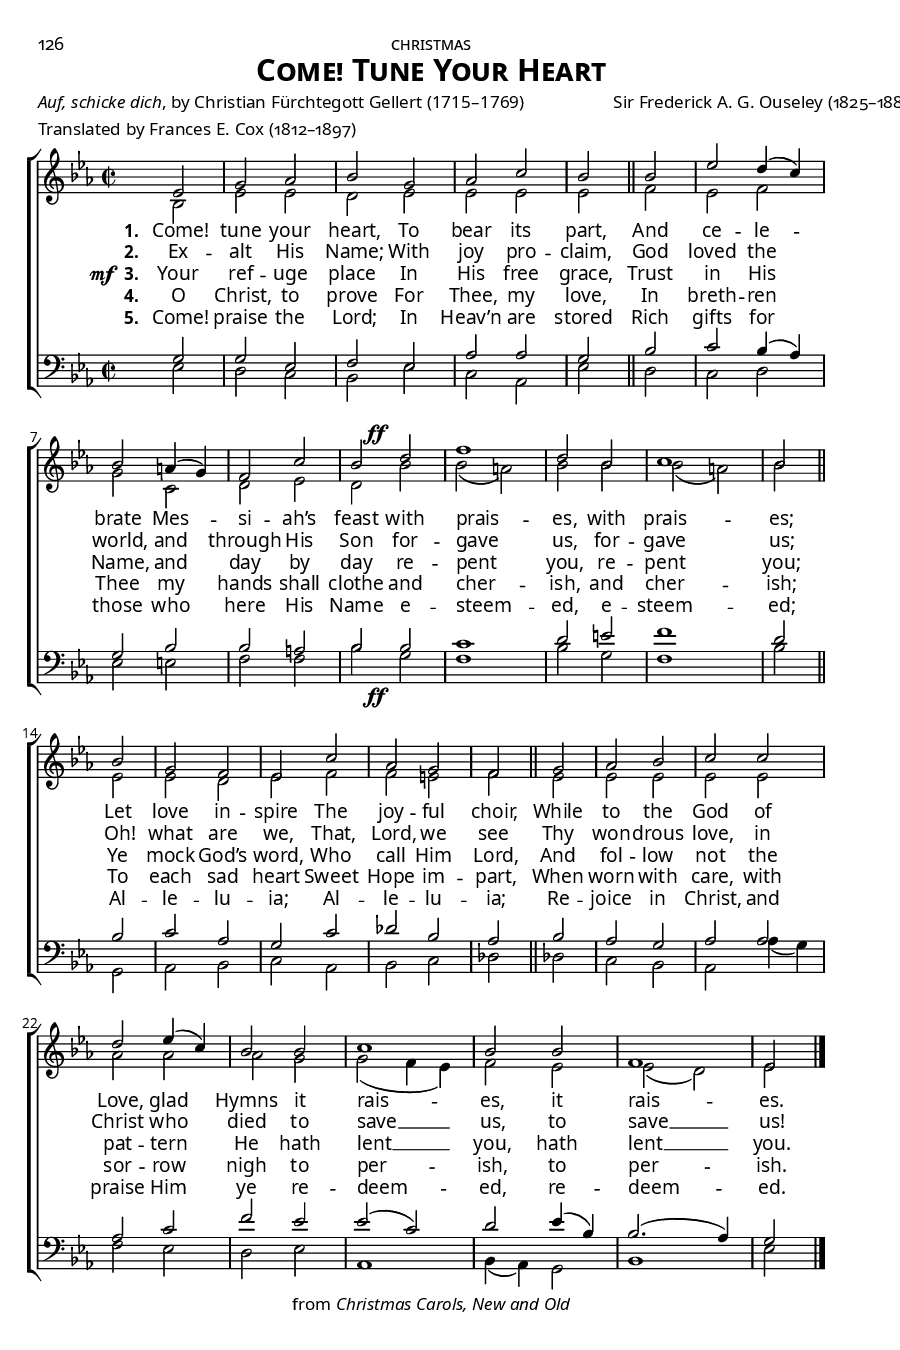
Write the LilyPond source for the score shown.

\version "2.14.2"
\include "util.ly"
\header {
  title = \markup{\override #'(font-name . "Garamond Premier Pro Semibold"){ \abs-fontsize #15 \smallCapsOldStyle"Come! Tune Your Heart"}}
  poet = \markup\concat{\italic"Auf, schicke dich" ", by Christian Fürchtegott Gellert (1715–1769)"}
  meter = \markup\oldStyleNum"Translated by Frances E. Cox (1812–1897)"
  composer = \markup\oldStyleNum"Sir Frederick A. G. Ouseley (1825–1889)"
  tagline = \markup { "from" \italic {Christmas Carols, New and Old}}
}
\paper {
  %print-all-headers = ##t
  paper-height = 9\in
  paper-width = 6\in
  indent = 0\in
  system-system-spacing = #'((basic-distance . 10) (padding . 0))
  system-system-spacing =
    #'((basic-distance . 0)
       (minimum-distance . 0)
       (padding . -5)
       (stretchability . 100))
  ragged-last-bottom = ##f
  ragged-bottom = ##f
  two-sided = ##t
  inner-margin = 0.5\in
  outer-margin = 0.25\in
  top-margin = 0.25\in
  bottom-margin = 0.25\in
  first-page-number = #126
  print-first-page-number = ##t
  headerLine = \markup{\override #'(font-name . "Garamond Premier Pro") \smallCapsOldStyle"christmas"}
  oddHeaderMarkup = \markup\fill-line{
     \override #'(font-name . "Garamond Premier Pro")\abs-fontsize #8.5
     \combine 
        \fill-line{"" \on-the-fly #print-page-number-check-first
        \oldStylePageNum""
        }
        \fill-line{\headerLine}
  }
  evenHeaderMarkup = \markup {
     \override #'(font-name . "Garamond Premier Pro")\abs-fontsize #8.5
     \combine
        \on-the-fly #print-page-number-check-first
        \oldStylePageNum""
        \fill-line{\headerLine}
  }
}
#(set-global-staff-size 15) \paper{ #(define fonts (make-pango-font-tree "GoudyOlSt BT" "Garamond Premier Pro" "Garamond Premier Pro" (/ 15 20))) }
global = {
  \key ees \major
  \time 2/2
  \override DynamicLineSpanner #'staff-padding = #0.0
  \override DynamicLineSpanner #'Y-extent = #'(-0.5 . 0.5)
}

sopMusic = \relative c' {
  \partial 2 ees2 |
  g aes |
  bes g |
  aes c |
  \partial 2 bes \bar "||"
  \partial 2 bes |
  ees d4( c) |
  
  bes2 a4( g) |
  f2 c' |
  <<bes {s4 s^\ff}>> d2 |
  f1 |
  d2 bes |
  c1 |
  \partial 2 bes2 \bar "||" \break
  
  \partial 2 bes2 |
  g f |
  ees c' |
  aes g |
  \partial 2 f2 \bar "||"
  \partial 2 g2 |
  aes bes |
  
  c c d ees4( c) |
  bes2 bes |
  c1 |
  bes2 bes |
  f1 |
  \partial 2 ees2 \bar "|."
}
sopWords = \lyricmode {
  
}

altoMusic = \relative c' {
  bes2 |
  ees ees |
  d ees |
  ees ees |
  ees |
  f |
  ees f |
  
  g c, |
  d ees |
  d bes' |
  bes( a) |
  bes bes |
  bes( a) |
  bes |
  
  ees, |
  ees d |
  ees f |
  f e |
  f |
  ees |
  ees ees |
  
  ees ees |
  aes aes |
  aes g |
  g( f4 ees) |
  f2 ees |
  ees( d) |
  ees2 \bar "|."
}
altoWords = \lyricmode {
  \dropLyricsIX
  \set stanza = #"1. "
  Come! tune your heart, To bear its part,
  And ce -- le -- brate Mes -- si -- ah’s feast with prais -- es,
  \set associatedVoice = "tenors"
  with prais -- es;
  
  Let love in -- spire The joy -- ful choir,
  While to the God of Love, glad Hymns
  \unset associatedVoice
  it rais -- es,
  \set associatedVoice = "tenors"
  it rais -- es.
}
altoWordsII = \lyricmode {
  \dropLyricsIX
%\markup\italic
  \set stanza = #"2. "
  Ex -- alt His Name; With joy pro -- claim,
  God loved the world, and through His Son for -- gave us, 
  \set associatedVoice = "tenors"
  for -- gave us;
  Oh! what are we,
  That, Lord, we see
  Thy won -- drous love, in Christ who died 
  \unset associatedVoice
  to save __ us,
  \set associatedVoice = "tenors"
  to save __ us!
}
altoWordsIII = {
  \dropLyricsIX
  \set stanza = \markup{\dynamic"mf " "3. "}
  \lyricmode {
    Your ref -- uge place In His free grace,
    Trust in His Name, and day by day re -- pent you, 
    \set associatedVoice = "tenors"
    re -- pent you;
    Ye mock God’s word, Who call Him Lord,
    And fol -- low not the pat -- tern He 
    \unset associatedVoice
    hath lent __ you,
    \set associatedVoice = "tenors"
    hath lent __ you.
  }
}
altoWordsIV = \lyricmode {
  \dropLyricsIX
  \set stanza = #"4. "
  O Christ, to prove For Thee, my love,
  In breth -- ren Thee my hands shall clothe and cher -- ish, 
  \set associatedVoice = "tenors"
  and cher -- ish;
  To each sad heart Sweet Hope im -- part,
  When worn with care, with sor -- row nigh 
  \unset associatedVoice
  to per -- ish,
  \set associatedVoice = "tenors"
  to per -- ish.
}
altoWordsV = \lyricmode {
  \dropLyricsIX
  \set stanza = #"5. "
  Come! praise the Lord; In Heav’n are stored
  Rich gifts for those who here His Name e -- steem -- ed, 
  \set associatedVoice = "tenors"
  e -- steem -- ed;
  Al -- le -- lu -- ia; Al -- le -- lu -- ia;
  Re -- joice in Christ, and praise Him ye 
  \unset associatedVoice
  re -- deem -- ed,
  \set associatedVoice = "tenors"
  re -- deem -- ed.
}
altoWordsVI = \lyricmode {
  \set stanza = #"6. "
  \set ignoreMelismata = ##t
}
tenorMusic = \relative c' {
  g2 |
  g ees |
  f ees |
  aes aes |
  g |
  bes |
  c bes4( aes) |
  
  g2 bes |
  bes a |
  <<bes {s4 s_\ff}>> bes2 |
  c1 |
  d2 e |
  f1 |
  d2 |
  
  bes |
  c aes |
  g c |
  des bes |
  aes |
  bes |
  aes g |
  
  aes aes |
  aes c |
  f ees |
  ees( c) |
  d ees4( bes) |
  bes2.( aes4) |
  g2 \bar "|."
}
tenorWords = \lyricmode {

}

bassMusic = \relative c {
  ees2 |
  d c |
  bes ees |
  c aes |
  ees' |
  d |
  c d |
  
  ees e |
  f f |
  bes g |
  f1 |
  bes2 g |
  f1 |
  bes2 |
  
  g, |
  aes bes |
  c aes |
  bes c |
  des! |
  des! |
  c bes |
  
  aes aes'4( g) |
  f2 ees |
  d ees |
  aes,1 |
  bes4( aes) g2 |
  bes1 |
  ees2 \bar "|."
}
bassWords = \lyricmode {

}

pianoRH = \relative c' {
  
}
pianoLH = \relative c' {
  
}

\score {
  <<
   \new ChoirStaff <<
%    \new Lyrics = sopranos \with { \override VerticalAxisGroup #'nonstaff-relatedstaff-spacing = #'((basic-distance . 1)) }
    \new Staff = women <<
      \new Voice = "sopranos" { \voiceOne << \global \sopMusic >> }
      \new Voice = "altos" { \voiceTwo << \global \altoMusic >> }
    >>
   \new Staff = men <<
      \clef bass
      \new Voice = "tenors" { \voiceOne << \global \tenorMusic >> }
      \new Voice = "basses" { \voiceTwo << \global \bassMusic >> }
    >>
    \new Lyrics \with { alignAboveContext = #"women" \override VerticalAxisGroup #'nonstaff-relatedstaff-spacing = #'((basic-distance . 1))} \lyricsto "sopranos" \sopWords
     \new Lyrics = "altosVI"  \with { alignBelowContext = #"women" \override VerticalAxisGroup #'nonstaff-relatedstaff-spacing = #'((basic-distance . 1))} \lyricsto "altos" \altoWordsVI
    \new Lyrics = "altosV"  \with { alignBelowContext = #"women" \override VerticalAxisGroup #'nonstaff-relatedstaff-spacing = #'((basic-distance . 1))} \lyricsto "altos" \altoWordsV
    \new Lyrics = "altosIV"  \with { alignBelowContext = #"women" \override VerticalAxisGroup #'nonstaff-relatedstaff-spacing = #'((basic-distance . 1))} \lyricsto "altos" \altoWordsIV
    \new Lyrics = "altosIII"  \with { alignBelowContext = #"women" \override VerticalAxisGroup #'nonstaff-relatedstaff-spacing = #'((basic-distance . 1))} \lyricsto "altos" \altoWordsIII
    \new Lyrics = "altosII"  \with { alignBelowContext = #"women" \override VerticalAxisGroup #'nonstaff-relatedstaff-spacing = #'((basic-distance . 1))} \lyricsto "altos" \altoWordsII
    \new Lyrics = "altos"  \with { alignBelowContext = #"women" \override VerticalAxisGroup #'nonstaff-relatedstaff-spacing = #'((padding . -0.5))} \lyricsto "altos" \altoWords
    \new Lyrics \with { alignAboveContext = #"men" \override VerticalAxisGroup #'nonstaff-relatedstaff-spacing = #'((basic-distance . 1)) } \lyricsto "tenors" \tenorWords
    \new Lyrics \with { alignBelowContext = #"men" \override VerticalAxisGroup #'nonstaff-relatedstaff-spacing = #'((basic-distance . 1)) } \lyricsto "basses" \bassWords
  >>
%    \new PianoStaff << \new Staff { \new Voice { \pianoRH } } \new Staff { \clef "bass" \pianoLH } >>
  >>
  \layout {
    \context {
      \Score
      %\override SpacingSpanner #'base-shortest-duration = #(ly:make-moment 1 8)
      %\override SpacingSpanner #'common-shortest-duration = #(ly:make-moment 1 4)
    }
    \context {
      % Remove all empty staves
      % \Staff \RemoveEmptyStaves \override VerticalAxisGroup #'remove-first = ##t
    }
    \context {
      \Lyrics
      \override LyricText #'X-offset = #center-on-word
    }
  }
}

